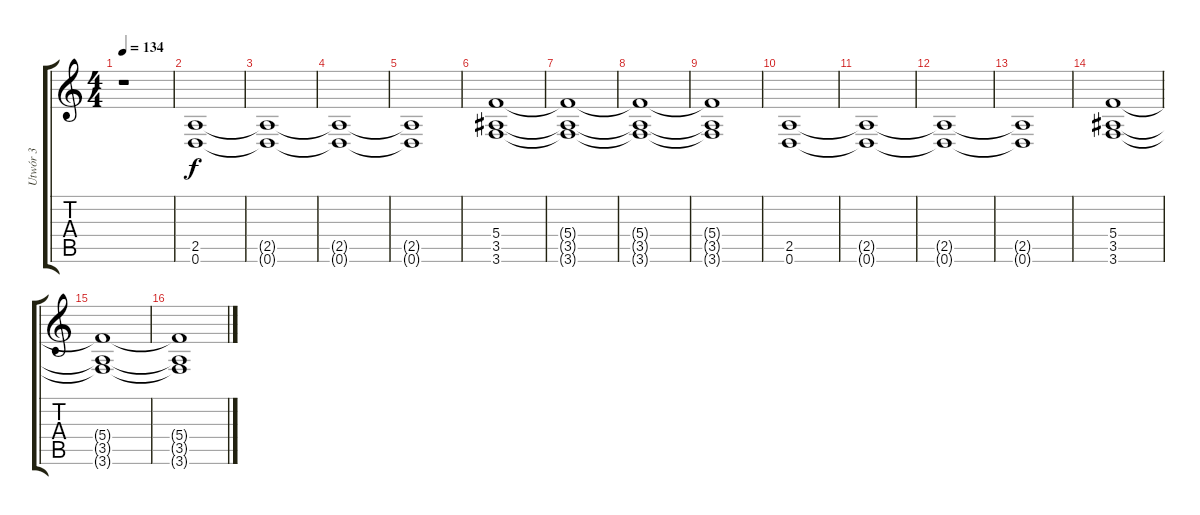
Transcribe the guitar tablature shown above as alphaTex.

\track ("Utwór 3" "Utwór 3") {instrument distortionguitar}
\staff {score tabs}
\tuning (D4 A3 F3 C3 G2 D2) {hide}
\ts (4 4)
\tempo 134
\clef g2
\ks c
r.1{dy f} |
(2.5 0.6).1 |
(2.5{t} 0.6{t}).1 |
(2.5{t} 0.6{t}).1 |
(2.5{t} 0.6{t}).1 |
(5.4 3.5 3.6).1 |
(5.4{t} 3.5{t} 3.6{t}).1 |
(5.4{t} 3.5{t} 3.6{t}).1 |
(5.4{t} 3.5{t} 3.6{t}).1 |
(2.5 0.6).1 |
(2.5{t} 0.6{t}).1 |
(2.5{t} 0.6{t}).1 |
(2.5{t} 0.6{t}).1 |
(5.4 3.5 3.6).1 |
(5.4{t} 3.5{t} 3.6{t}).1 |
(5.4{t} 3.5{t} 3.6{t}).1
